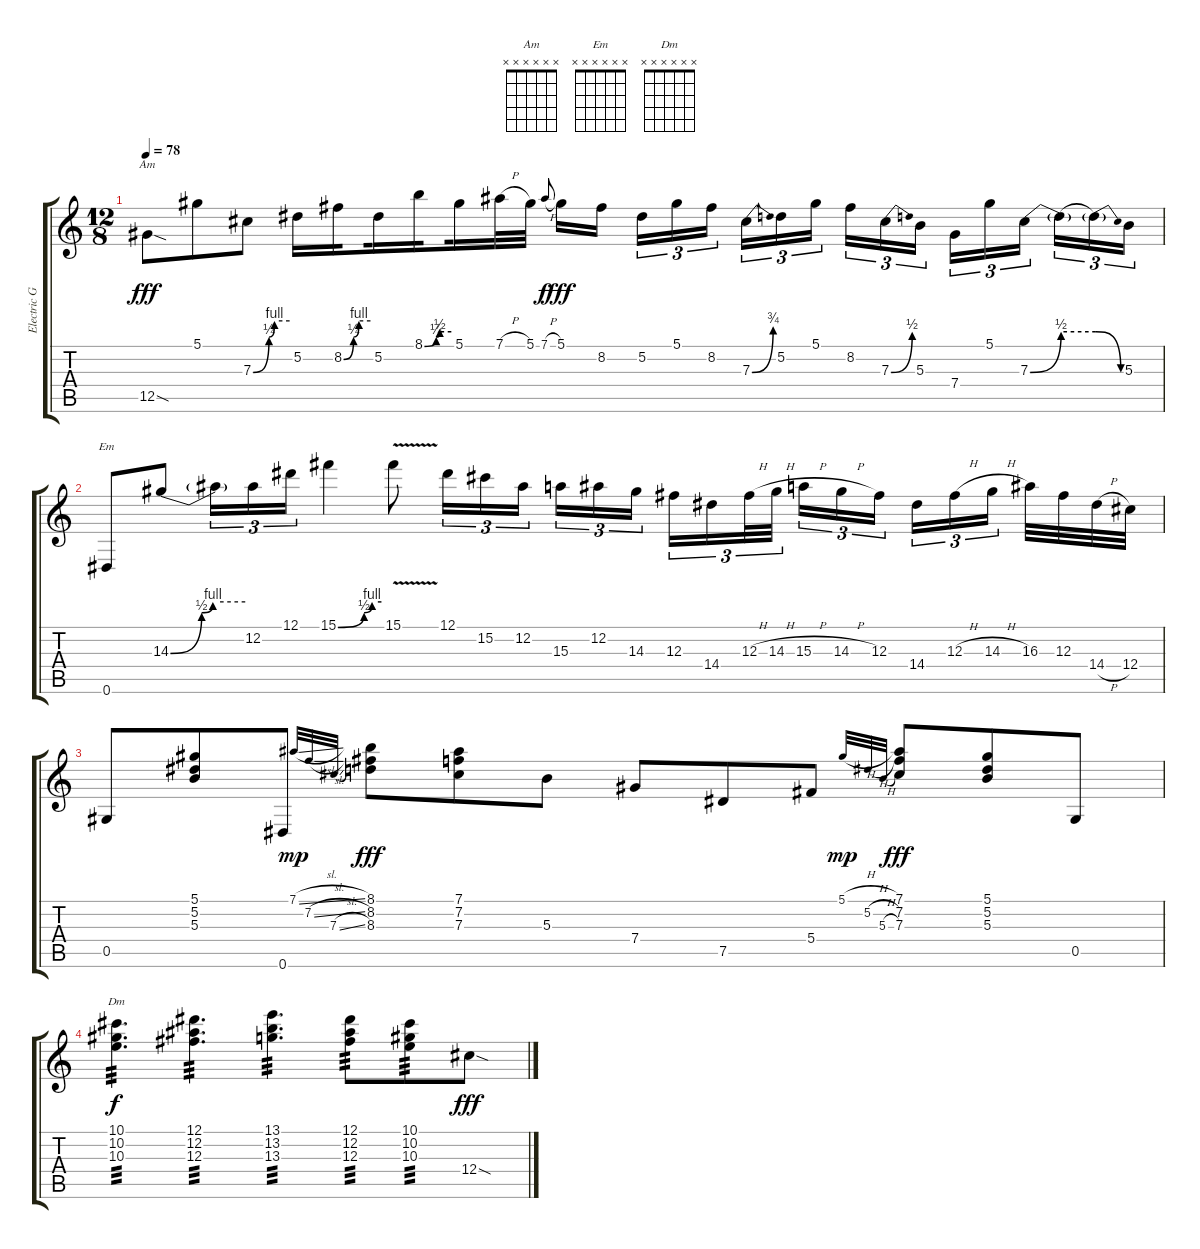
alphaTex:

\track ("Electric Guitar" "Electric G") {instrument electricguitarjazz}
\staff {score tabs}
\tuning (Eb4 Bb3 Gb3 Db3 Ab2 Eb2) {hide}
\chord ("Am" x x x x x x)
\chord ("Em" x x x x x x)
\chord ("Dm" x x x x x x)
\ts (12 8)
\tempo 78
\clef g2
\ks c
12.5{sod}.8{ch "Am" dy fff} 5.1.8 7.3{be (custom 0 0 26 1 35 4 60 4)}.8 5.2.16 8.2{be (custom 0 0 22 1 34 4 60 4)}.16{beam splitsecondary} 5.2.16 8.1{be (custom 0 0 26 1 34 2 60 2)}.16{beam splitsecondary} 5.1.16 7.1{h}.32 5.1.32 7.1{h}.8{gr onbeat dy f} 5.1.16{dy fff} 8.2.16{beam splitsecondary} 5.2.16{tu (3 2)} 5.1.16{tu (3 2)} 8.2.16{tu (3 2) beam splitsecondary} 7.3{be (bend 0 0 60 3)}.16{tu (3 2)} 5.2.16{tu (3 2)} 5.1.16{tu (3 2)} 8.2.16{tu (3 2)} 7.3{be (bend 0 0 60 2)}.16{tu (3 2)} 5.3.16{tu (3 2) beam splitsecondary} 7.4.16{tu (3 2)} 5.1.16{tu (3 2)} 7.3{be (bend 0 0 60 2)}.16{tu (3 2) beam splitsecondary} 7.3{be (hold 0 2 60 2) t}.16{tu (3 2)} 7.3{be (release 0 2 60 0) t}.16{tu (3 2)} 5.3.16{tu (3 2)} |
0.6.8{ch "Em"} 14.3{be (custom 0 0 25 2 34 4 60 4)}.8 14.3{t}.16{tu (3 2)} 12.2.16{tu (3 2)} 12.1.16{tu (3 2)} 15.1{be (custom 0 0 36 2 47 4 60 4)}.4 15.1{v}.8 12.1.16{tu (3 2)} 15.2.16{tu (3 2)} 12.2.16{tu (3 2) beam splitsecondary} 15.3.16{tu (3 2)} 12.2.16{tu (3 2)} 14.3.16{tu (3 2) beam splitsecondary} 12.3.16{tu (3 2)} 14.4.16{tu (3 2)} 12.3{h}.32{tu (3 2)} 14.3{h}.32{tu (3 2)} 15.3{h}.16{tu (3 2)} 14.3{h}.16{tu (3 2)} 12.3.16{tu (3 2) beam splitsecondary} 14.4.16{tu (3 2)} 12.3{h}.16{tu (3 2)} 14.3{h}.16{tu (3 2) beam splitsecondary} 16.3.32 12.3.32 14.4{h}.32 12.4.32 |
0.5.8 (5.1 5.2 5.3).8 0.6.8 7.1{sl}.32{gr onbeat dy mp} 7.2{sl}.32{gr onbeat} 7.3{sl}.32{gr onbeat} (8.1 8.2 8.3).8{dy fff} (7.1 7.2 7.3).8 5.3.8 7.4.8 7.5.8 5.4.8 5.1{h}.32{gr onbeat dy mp} 5.2{h}.32{gr onbeat} 5.3{h}.32{gr onbeat} (7.1 7.2 7.3).8{dy fff} (5.1 5.2 5.3).8 0.5.8 |
(10.1 10.2 10.3).4{d ch "Dm" tp 3 dy f} (12.1 12.2 12.3).4{d tp 3} (13.1 13.2 13.3).4{d tp 3} (12.1 12.2 12.3).8{tp 3} (10.1 10.2 10.3).8{tp 3} 12.4{sod}.8{dy fff}
